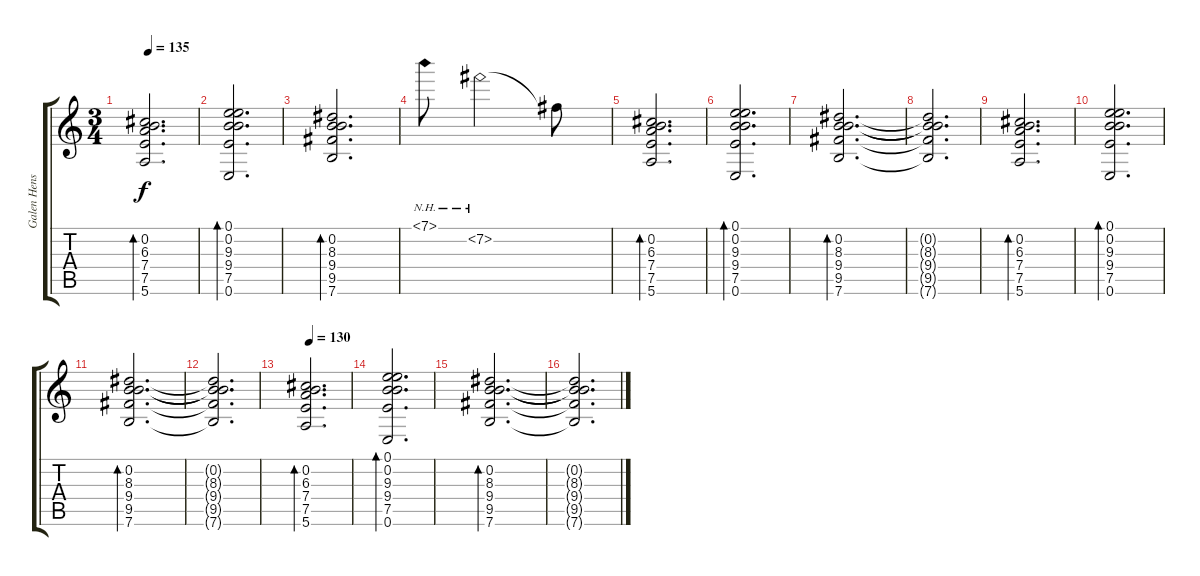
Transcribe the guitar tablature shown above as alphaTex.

\track ("Galen Henson" "Galen Hens") {instrument distortionguitar}
\staff {score tabs}
\tuning (E4 B3 G3 D3 A2 E2) {hide}
\ts (3 4)
\tempo 135
\clef g2
\ks c
(0.2 6.3 7.4 7.5 5.6).2{d bd 240 dy f} |
(0.1 0.2 9.3 9.4 7.5 0.6).2{d bd 240} |
(0.2 8.3 9.4 9.5 7.6).2{d bd 240} |
7.1{nh}.8 7.2{nh}.2 7.2{t}.8 |
(0.2 6.3 7.4 7.5 5.6).2{d bd 240} |
(0.1 0.2 9.3 9.4 7.5 0.6).2{d bd 240} |
(0.2 8.3 9.4 9.5 7.6).2{d bd 240} |
(0.2{t} 8.3{t} 9.4{t} 9.5{t} 7.6{t}).2{d} |
(0.2 6.3 7.4 7.5 5.6).2{d bd 240} |
(0.1 0.2 9.3 9.4 7.5 0.6).2{d bd 240} |
(0.2 8.3 9.4 9.5 7.6).2{d bd 240} |
(0.2{t} 8.3{t} 9.4{t} 9.5{t} 7.6{t}).2{d} |
\tempo 130
(0.2 6.3 7.4 7.5 5.6).2{d bd 240} |
(0.1 0.2 9.3 9.4 7.5 0.6).2{d bd 240} |
(0.2 8.3 9.4 9.5 7.6).2{d bd 240} |
(0.2{t} 8.3{t} 9.4{t} 9.5{t} 7.6{t}).2{d}
